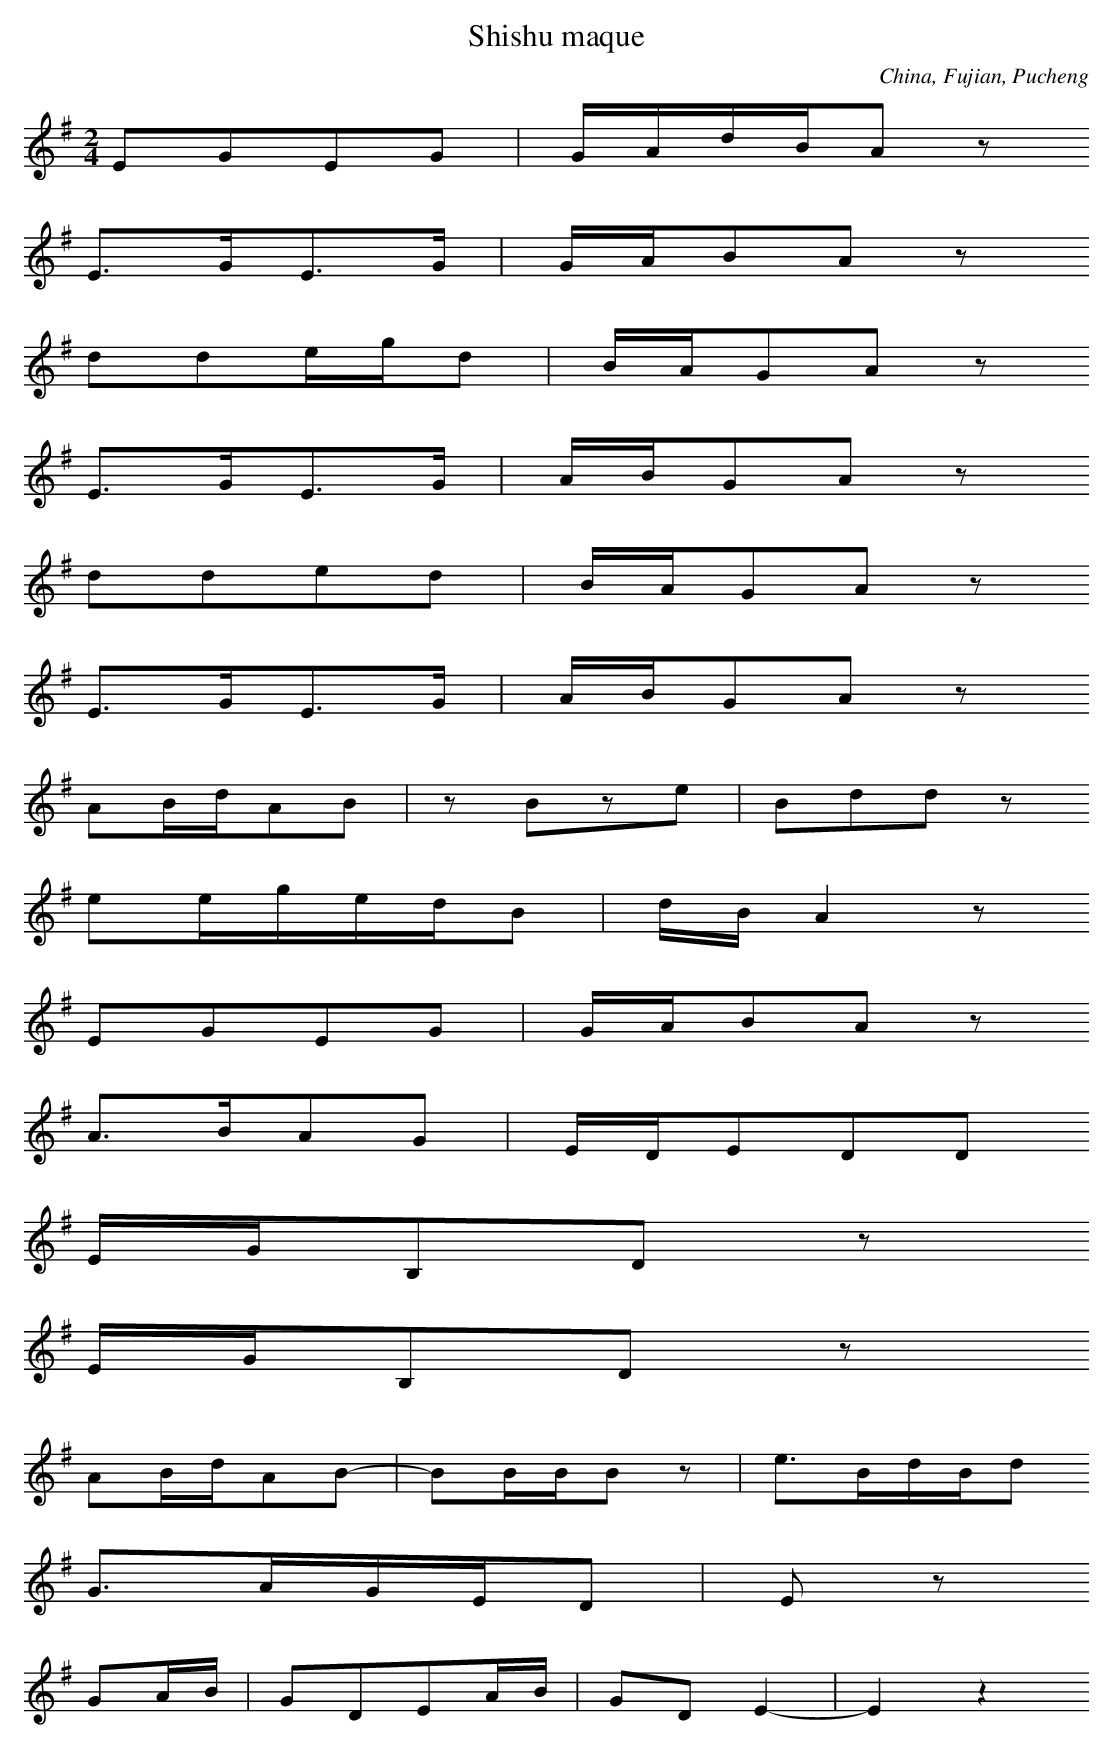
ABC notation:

X:1
T: Shishu maque
O: China, Fujian, Pucheng
M: 2/4
L: 1/16
K: G
E2G2E2G2 | GAdBA2z2
E3GE3G | GAB2A2z2
d2d2egd2 | BAG2A2z2
E3GE3G | ABG2A2z2
d2d2e2d2 | BAG2A2z2
E3GE3G | ABG2A2z2
A2BdA2B2 | z2B2z2e2 | B2d2d2z2
e2egedB2 | dBA4z2
E2G2E2G2 | GAB2A2z2
A3BA2G2 | EDE2D2D2
EGB,2D2z2
EGB,2D2z2
A2BdA2B2- | B2BBB2z2 | e3BdBd2
G3AGED2 | E2z2
G2AB | G2D2E2AB | G2D2E4- | E4z4
